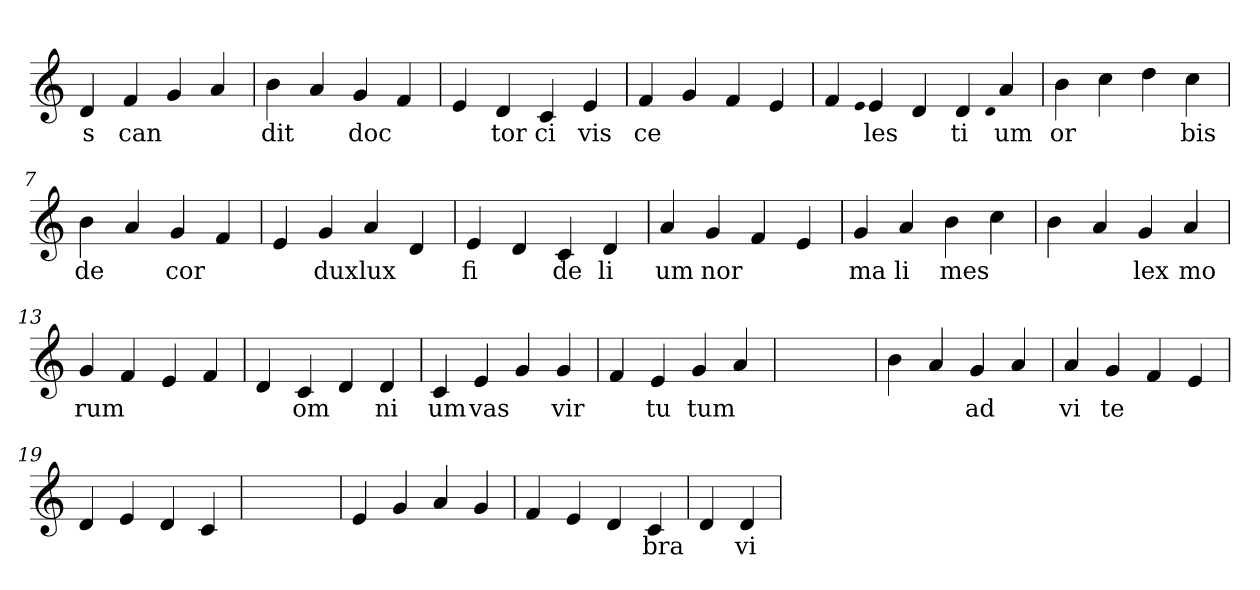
**kern	**text
*part1	*part1
*staff1	*staff1
*clefG2	*
=1	=1
4d	s
4f	can
4g	.
4a	.
=2	=2
4b	dit
4a	.
4g	doc
4f	.
=3	=3
4e	.
4d	tor
4c	ci
4e	vis
=4	=4
4f	ce
4g	.
4f	.
4e	.
=5	=5
4f	.
qqe	.
4e	les
4d	.
4d	ti
qqd	.
4a	um
=6	=6
4b	or
4cc	.
4dd	.
4cc	bis
=7	=7
4b	de
4a	.
4g	cor
4f	.
=8	=8
4e	.
4g	dux
4a	lux
4d	.
=9	=9
4e	fi
4d	.
4c	de
4d	li
=10	=10
4a	um
4g	nor
4f	.
4e	.
=11	=11
4g	ma
4a	li
4b	mes
4cc	.
=12	=12
4b	.
4a	.
4g	lex
4a	mo
=13	=13
4g	rum
4f	.
4e	.
4f	.
=14	=14
4d	.
4c	om
4d	.
4d	ni
=15	=15
4c	um
4e	vas
4g	.
4g	vir
=16	=16
4f	.
4e	tu
4g	tum
4a	.
=17	=17
1ryy	.
=17	=17
4b	.
4a	.
4g	ad
4a	.
=18	=18
4a	vi
4g	te
4f	.
4e	.
=19	=19
4d	.
4e	.
4d	.
4c	.
=20	=20
1ryy	.
=20	=20
4e	.
4g	.
4a	.
4g	.
=21	=21
4f	.
4e	.
4d	.
4c	bra
=22	=22
4d	.
4d	vi
=	=
*-	*-
